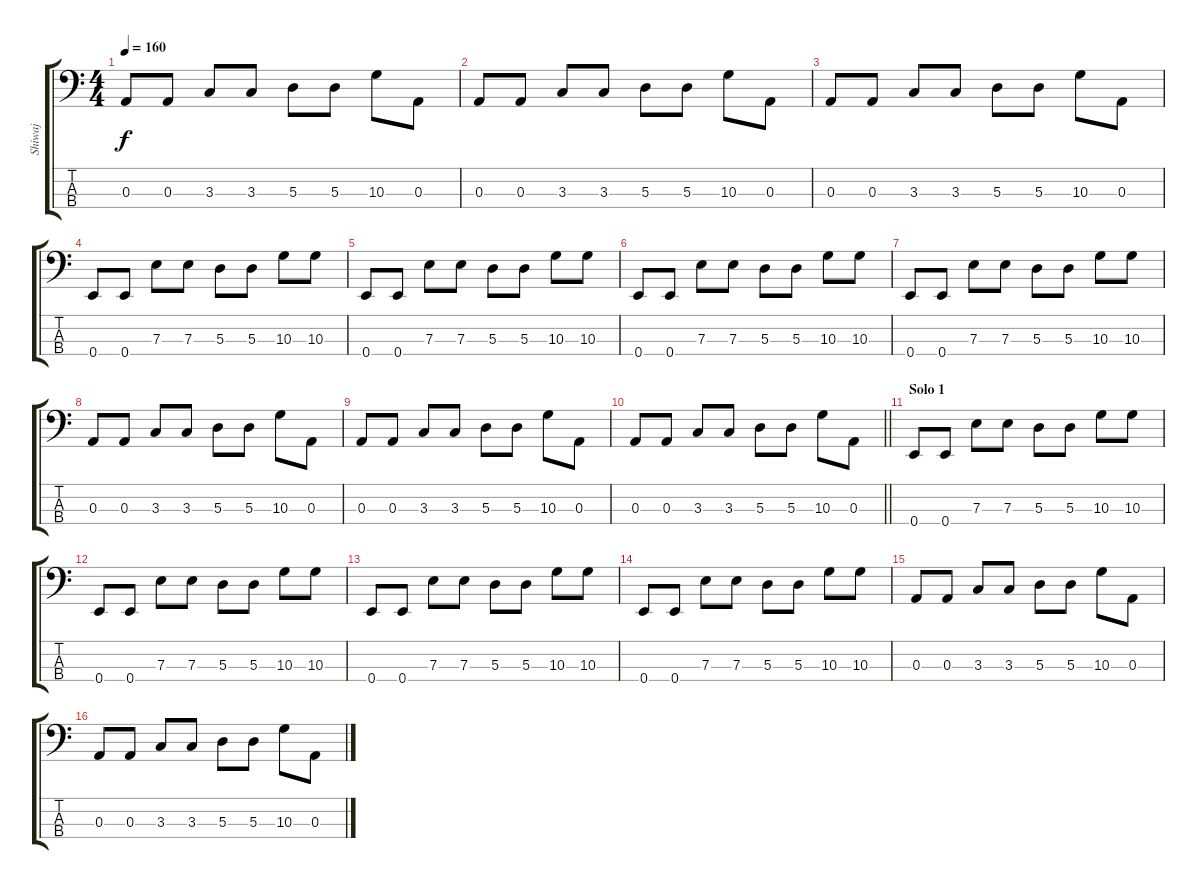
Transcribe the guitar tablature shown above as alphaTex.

\track ("Shiwaj" "Shiwaj") {instrument electricbasspick}
\staff {score tabs}
\tuning (G2 D2 A1 E1) {hide}
\ts (4 4)
\tempo 160
\clef f4
\ks c
0.3.8{dy f} 0.3.8 3.3.8 3.3.8 5.3.8 5.3.8 10.3.8 0.3.8 |
0.3.8 0.3.8 3.3.8 3.3.8 5.3.8 5.3.8 10.3.8 0.3.8 |
0.3.8 0.3.8 3.3.8 3.3.8 5.3.8 5.3.8 10.3.8 0.3.8 |
0.4.8 0.4.8 7.3.8 7.3.8 5.3.8 5.3.8 10.3.8 10.3.8 |
0.4.8 0.4.8 7.3.8 7.3.8 5.3.8 5.3.8 10.3.8 10.3.8 |
0.4.8 0.4.8 7.3.8 7.3.8 5.3.8 5.3.8 10.3.8 10.3.8 |
0.4.8 0.4.8 7.3.8 7.3.8 5.3.8 5.3.8 10.3.8 10.3.8 |
0.3.8 0.3.8 3.3.8 3.3.8 5.3.8 5.3.8 10.3.8 0.3.8 |
0.3.8 0.3.8 3.3.8 3.3.8 5.3.8 5.3.8 10.3.8 0.3.8 |
\barLineRight lightlight
0.3.8 0.3.8 3.3.8 3.3.8 5.3.8 5.3.8 10.3.8 0.3.8 |
\section ("" "Solo 1")
0.4.8 0.4.8 7.3.8 7.3.8 5.3.8 5.3.8 10.3.8 10.3.8 |
0.4.8 0.4.8 7.3.8 7.3.8 5.3.8 5.3.8 10.3.8 10.3.8 |
0.4.8 0.4.8 7.3.8 7.3.8 5.3.8 5.3.8 10.3.8 10.3.8 |
0.4.8 0.4.8 7.3.8 7.3.8 5.3.8 5.3.8 10.3.8 10.3.8 |
0.3.8 0.3.8 3.3.8 3.3.8 5.3.8 5.3.8 10.3.8 0.3.8 |
0.3.8 0.3.8 3.3.8 3.3.8 5.3.8 5.3.8 10.3.8 0.3.8
